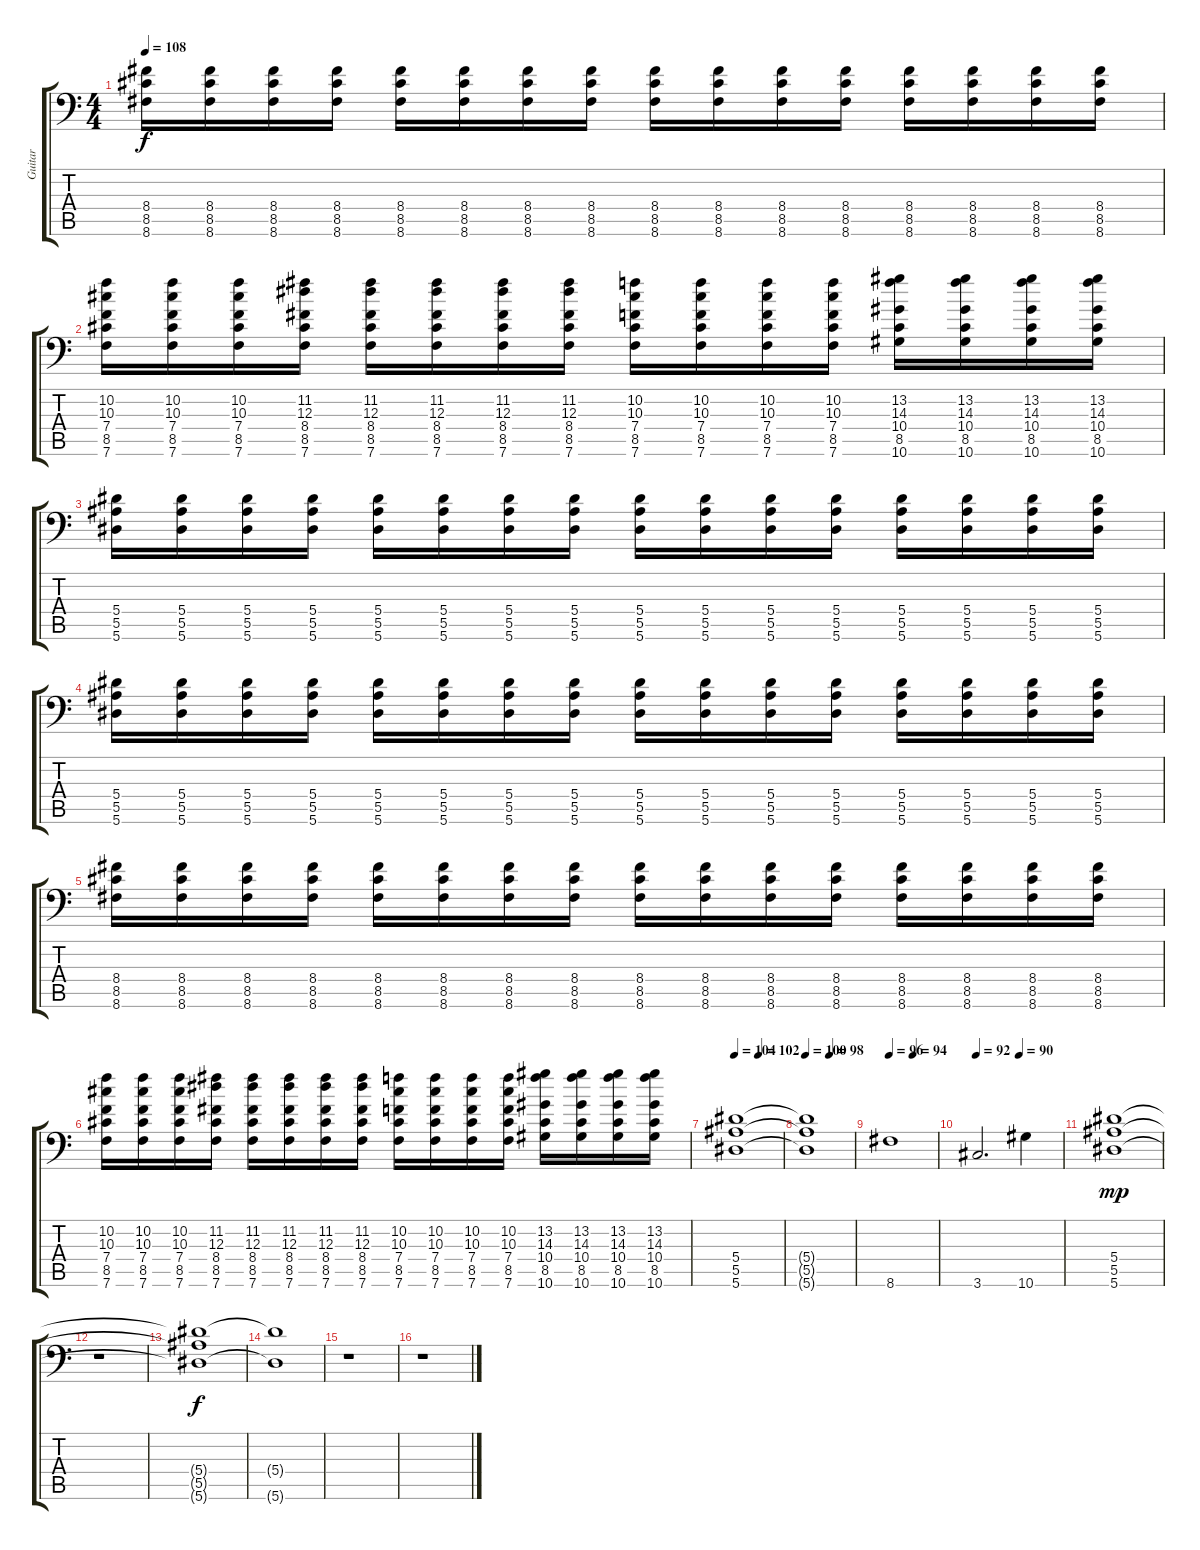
\track ("Guitar" "Guitar") {instrument distortionguitar}
\staff {score tabs}
\tuning (C4 G3 Eb3 Bb2 F2 Bb1) {hide}
\ts (4 4)
\tempo 108
\clef f4
\ks c
(8.4 8.5 8.6).16{dy f} (8.4 8.5 8.6).16 (8.4 8.5 8.6).16 (8.4 8.5 8.6).16 (8.4 8.5 8.6).16 (8.4 8.5 8.6).16 (8.4 8.5 8.6).16 (8.4 8.5 8.6).16 (8.4 8.5 8.6).16 (8.4 8.5 8.6).16 (8.4 8.5 8.6).16 (8.4 8.5 8.6).16 (8.4 8.5 8.6).16 (8.4 8.5 8.6).16 (8.4 8.5 8.6).16 (8.4 8.5 8.6).16 |
(10.2 10.3 7.4 8.5 7.6).16 (10.2 10.3 7.4 8.5 7.6).16 (10.2 10.3 7.4 8.5 7.6).16 (11.2 12.3 8.4 8.5 7.6).16 (11.2 12.3 8.4 8.5 7.6).16 (11.2 12.3 8.4 8.5 7.6).16 (11.2 12.3 8.4 8.5 7.6).16 (11.2 12.3 8.4 8.5 7.6).16 (10.2 10.3 7.4 8.5 7.6).16 (10.2 10.3 7.4 8.5 7.6).16 (10.2 10.3 7.4 8.5 7.6).16 (10.2 10.3 7.4 8.5 7.6).16 (13.2 14.3 10.4 8.5 10.6).16 (13.2 14.3 10.4 8.5 10.6).16 (13.2 14.3 10.4 8.5 10.6).16 (13.2 14.3 10.4 8.5 10.6).16 |
(5.4 5.5 5.6).16 (5.4 5.5 5.6).16 (5.4 5.5 5.6).16 (5.4 5.5 5.6).16 (5.4 5.5 5.6).16 (5.4 5.5 5.6).16 (5.4 5.5 5.6).16 (5.4 5.5 5.6).16 (5.4 5.5 5.6).16 (5.4 5.5 5.6).16 (5.4 5.5 5.6).16 (5.4 5.5 5.6).16 (5.4 5.5 5.6).16 (5.4 5.5 5.6).16 (5.4 5.5 5.6).16 (5.4 5.5 5.6).16 |
(5.4 5.5 5.6).16 (5.4 5.5 5.6).16 (5.4 5.5 5.6).16 (5.4 5.5 5.6).16 (5.4 5.5 5.6).16 (5.4 5.5 5.6).16 (5.4 5.5 5.6).16 (5.4 5.5 5.6).16 (5.4 5.5 5.6).16 (5.4 5.5 5.6).16 (5.4 5.5 5.6).16 (5.4 5.5 5.6).16 (5.4 5.5 5.6).16 (5.4 5.5 5.6).16 (5.4 5.5 5.6).16 (5.4 5.5 5.6).16 |
(8.4 8.5 8.6).16 (8.4 8.5 8.6).16 (8.4 8.5 8.6).16 (8.4 8.5 8.6).16 (8.4 8.5 8.6).16 (8.4 8.5 8.6).16 (8.4 8.5 8.6).16 (8.4 8.5 8.6).16 (8.4 8.5 8.6).16 (8.4 8.5 8.6).16 (8.4 8.5 8.6).16 (8.4 8.5 8.6).16 (8.4 8.5 8.6).16 (8.4 8.5 8.6).16 (8.4 8.5 8.6).16 (8.4 8.5 8.6).16 |
(10.2 10.3 7.4 8.5 7.6).16 (10.2 10.3 7.4 8.5 7.6).16 (10.2 10.3 7.4 8.5 7.6).16 (11.2 12.3 8.4 8.5 7.6).16 (11.2 12.3 8.4 8.5 7.6).16 (11.2 12.3 8.4 8.5 7.6).16 (11.2 12.3 8.4 8.5 7.6).16 (11.2 12.3 8.4 8.5 7.6).16 (10.2 10.3 7.4 8.5 7.6).16 (10.2 10.3 7.4 8.5 7.6).16 (10.2 10.3 7.4 8.5 7.6).16 (10.2 10.3 7.4 8.5 7.6).16 (13.2 14.3 10.4 8.5 10.6).16 (13.2 14.3 10.4 8.5 10.6).16 (13.2 14.3 10.4 8.5 10.6).16 (13.2 14.3 10.4 8.5 10.6).16 |
\tempo 104
\tempo (102 0.5)
(5.4 5.5 5.6).1 |
\tempo 100
\tempo (98 0.5)
(5.4{t} 5.5{t} 5.6{t}).1 |
\tempo 96
\tempo (94 0.5)
8.6.1 |
\tempo 92
\tempo (90 0.5)
3.6.2{d} 10.6.4 |
(5.4 5.5 5.6).1{dy mp} |
r.1 |
(5.4{t} 5.5{t} 5.6{t}).1{dy f} |
(5.4{t} 5.6{t}).1 |
r.1 |
r.1
